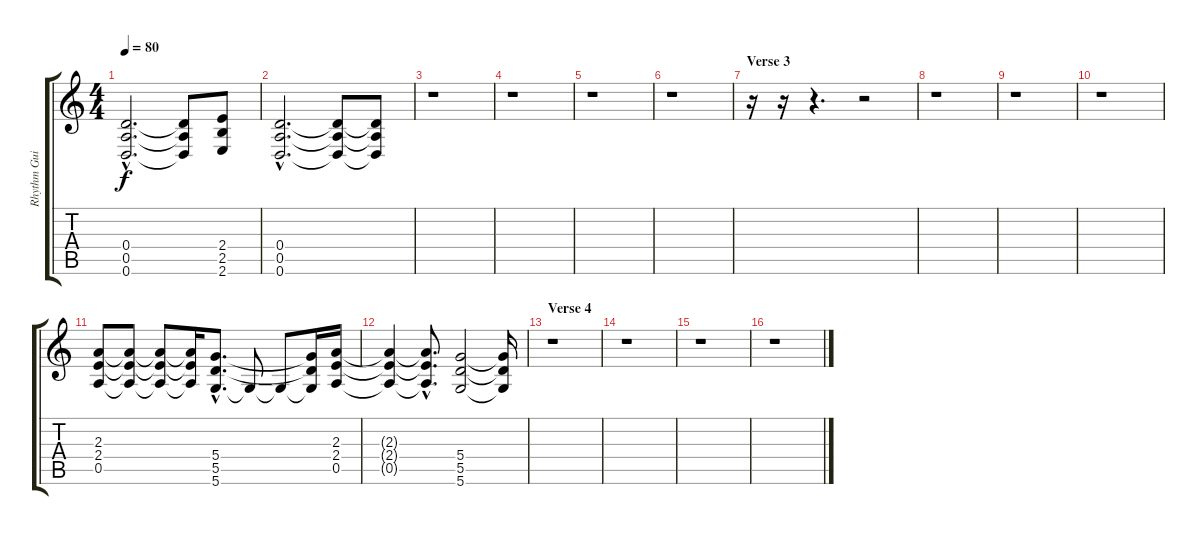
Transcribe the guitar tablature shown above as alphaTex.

\track ("Rhythm Guitar (Drop D)" "Rhythm Gui") {instrument distortionguitar}
\staff {score tabs}
\tuning (E4 B3 G3 D3 A2 D2) {hide}
\ts (4 4)
\tempo 80
\clef g2
\ks c
(0.4{hac} 0.5{hac} 0.6{hac}).2{d dy f} (0.4{t} 0.5{t} 0.6{t}).8 (2.4 2.5 2.6).8 |
(0.4{hac} 0.5{hac} 0.6{hac}).2{d} (0.4{t} 0.5{t} 0.6{t}).8 (0.4{t} 0.5{t} 0.6{t}).8 |
r.1 |
r.1 |
r.1 |
r.1 |
\section ("" "Verse 3")
r.16 r.16 r.4{d} r.2 |
r.1 |
r.1 |
r.1 |
(2.3 2.4 0.5).8 (2.3{t} 2.4{t} 0.5{t}).8 (2.3{t} 2.4{t} 0.5{t}).8 (2.3{t} 2.4{t} 0.5{t}).16 (5.4{hac} 5.5{hac} 5.6{hac}).8{d} 5.6{t}.8 5.6{t}.8 (5.4{t} 5.5{t} 5.6{t}).16 (2.3 2.4 0.5).16 |
(2.3{t} 2.4{t} 0.5{t}).4 (2.3{hac t} 2.4{hac t} 0.5{hac t}).8{d} (5.4 5.5 5.6).2 (5.4{t} 5.5{t} 5.6{t}).16 |
\section ("" "Verse 4")
r.1 |
r.1 |
r.1 |
r.1
